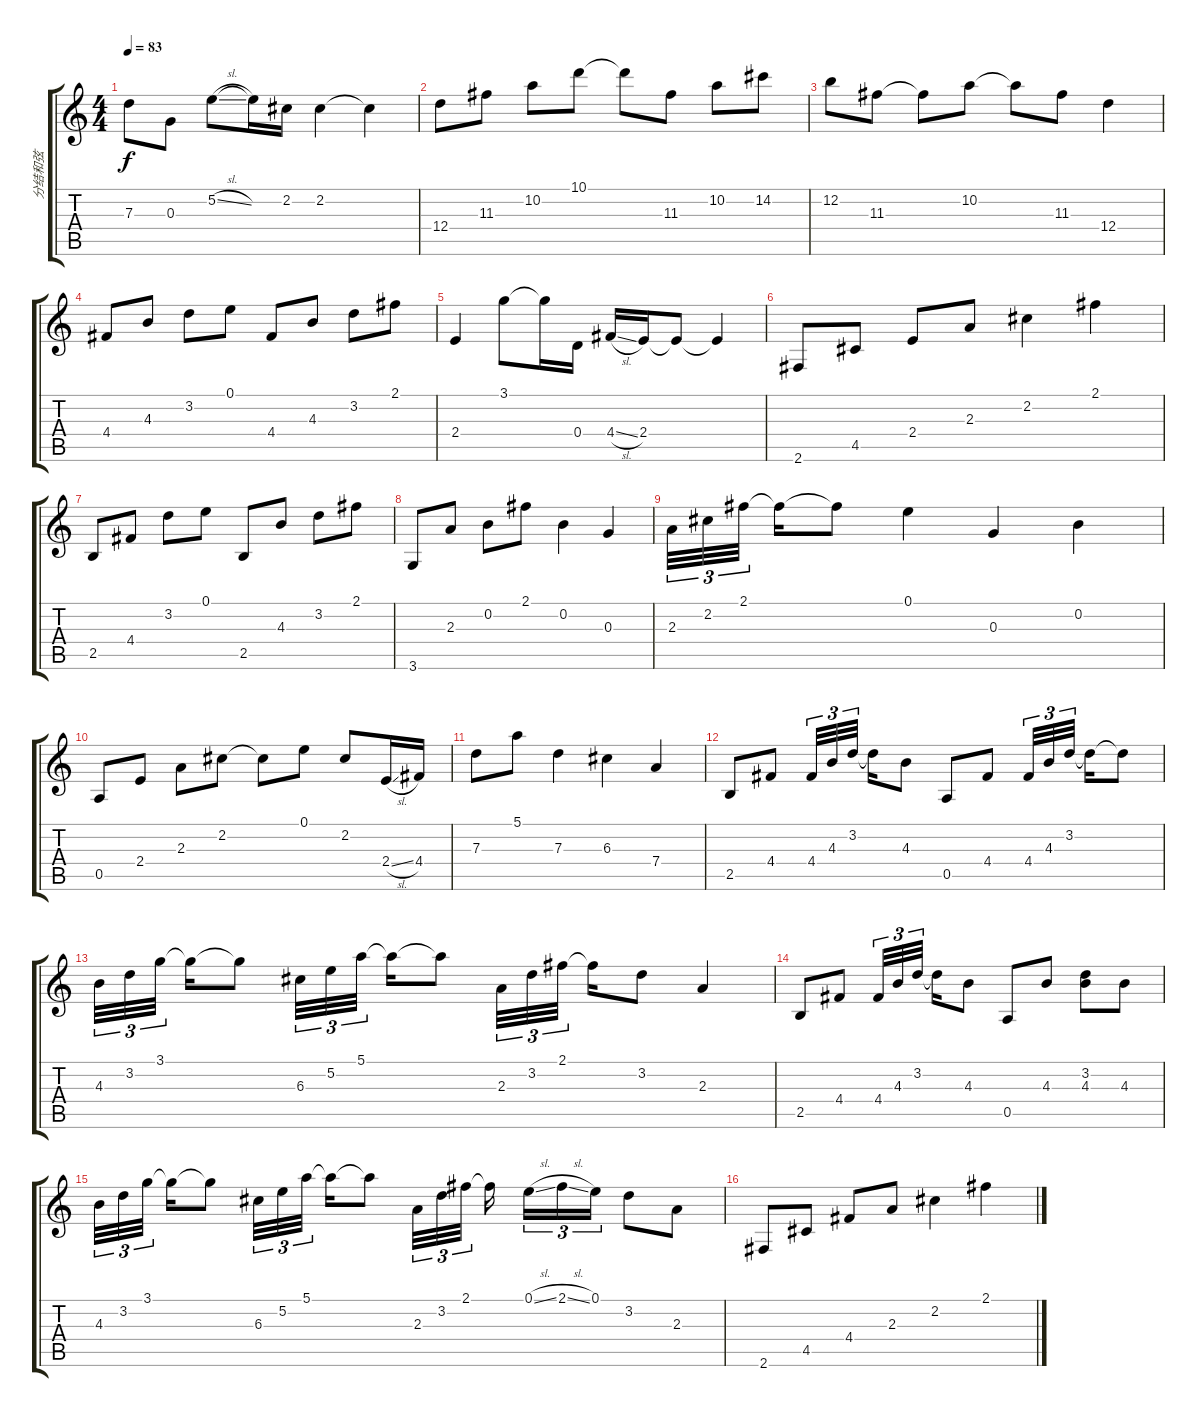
\track ("分结和弦" "分结和弦") {instrument acousticguitarnylon}
\staff {score tabs}
\tuning (E4 B3 G3 D3 A2 E2) {hide}
\ts (4 4)
\tempo 83
\clef g2
\ks c
7.3.8{dy f} 0.3.8 5.2{sl}.8 5.2{t}.16 2.2.16 2.2.4 2.2{t}.4 |
12.4.8 11.3.8 10.2.8 10.1.8 10.1{t}.8 11.3.8 10.2.8 14.2.8 |
12.2.8 11.3.8 11.3{t}.8 10.2.8 10.2{t}.8 11.3.8 12.4.4 |
4.4.8 4.3.8 3.2.8 0.1.8 4.4.8 4.3.8 3.2.8 2.1.8 |
2.4.4 3.1.8 3.1{t}.16 0.4.16 4.4{sl}.16 2.4.16 2.4{t}.8 2.4{t}.4 |
2.6.8 4.5.8 2.4.8 2.3.8 2.2.4 2.1.4 |
2.5.8 4.4.8 3.2.8 0.1.8 2.5.8 4.3.8 3.2.8 2.1.8 |
3.6.8 2.3.8 0.2.8 2.1.8 0.2.4 0.3.4 |
2.3.32{tu (3 2)} 2.2.32{tu (3 2)} 2.1.32{tu (3 2)} 2.1{t}.16 2.1{t}.8 0.1.4 0.3.4 0.2.4 |
0.5.8 2.4.8 2.3.8 2.2.8 2.2{t}.8 0.1.8 2.2.8 2.4{sl}.16 4.4.16 |
7.3.8 5.1.8 7.3.4 6.3.4 7.4.4 |
2.5.8 4.4.8 4.4.32{tu (3 2)} 4.3.32{tu (3 2)} 3.2.32{tu (3 2)} 3.2{t}.16 4.3.8 0.5.8 4.4.8 4.4.32{tu (3 2)} 4.3.32{tu (3 2)} 3.2.32{tu (3 2)} 3.2{t}.16 3.2{t}.8 |
4.3.32{tu (3 2)} 3.2.32{tu (3 2)} 3.1.32{tu (3 2)} 3.1{t}.16 3.1{t}.8 6.3.32{tu (3 2)} 5.2.32{tu (3 2)} 5.1.32{tu (3 2)} 5.1{t}.16 5.1{t}.8 2.3.32{tu (3 2)} 3.2.32{tu (3 2)} 2.1.32{tu (3 2)} 2.1{t}.16 3.2.8 2.3.4 |
2.5.8 4.4.8 4.4.32{tu (3 2)} 4.3.32{tu (3 2)} 3.2.32{tu (3 2)} 3.2{t}.16 4.3.8 0.5.8 4.3.8 (3.2 4.3).8 4.3.8 |
4.3.32{tu (3 2)} 3.2.32{tu (3 2)} 3.1.32{tu (3 2)} 3.1{t}.16 3.1{t}.8 6.3.32{tu (3 2)} 5.2.32{tu (3 2)} 5.1.32{tu (3 2)} 5.1{t}.16 5.1{t}.8 2.3.32{tu (3 2)} 3.2.32{tu (3 2)} 2.1.32{tu (3 2)} 2.1{t}.16 0.1{sl}.16{tu (3 2)} 2.1{sl}.16{tu (3 2)} 0.1.16{tu (3 2)} 3.2.8 2.3.8 |
2.6.8 4.5.8 4.4.8 2.3.8 2.2.4 2.1.4
